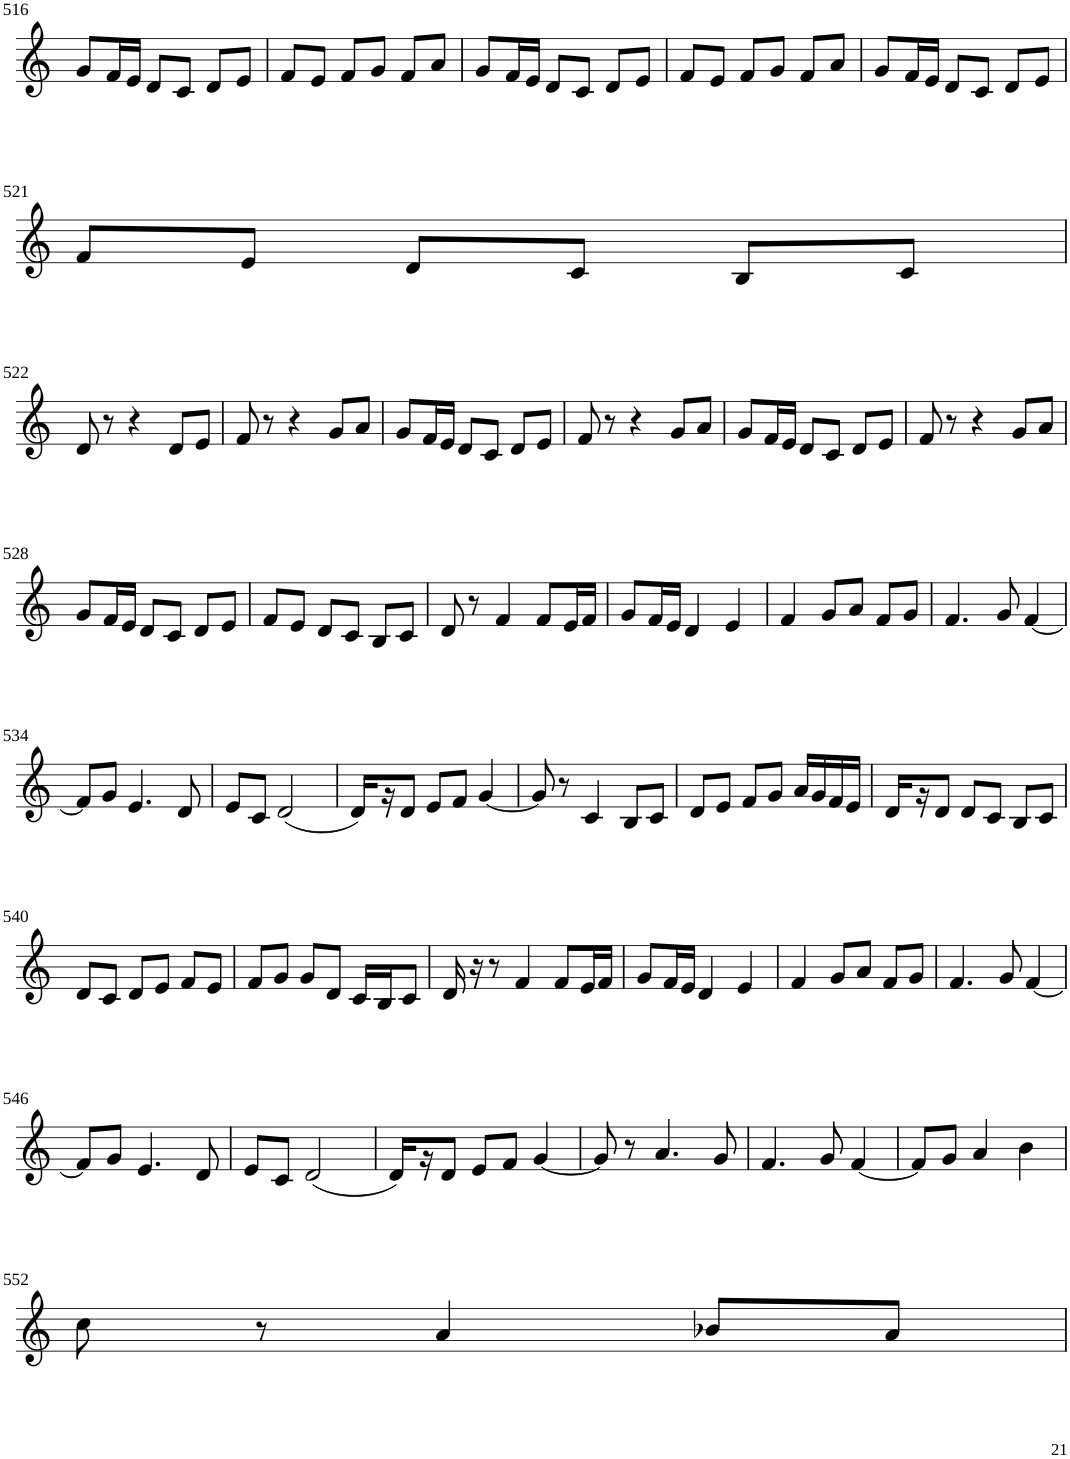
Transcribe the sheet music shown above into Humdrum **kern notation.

**kern
*part1
*staff1
*I"Violin
!!LO:PB:g=z
*clefG2
*k[]
*C:
*M3/4
=516
8g/L
16f/L
16e/JJ
8d/L
8c/J
8d/L
8e/J
=517
8f/L
8e/J
8f/L
8g/J
8f/L
8a/J
=518
8g/L
16f/L
16e/JJ
8d/L
8c/J
8d/L
8e/J
=519
8f/L
8e/J
8f/L
8g/J
8f/L
8a/J
=520
8g/L
16f/L
16e/JJ
8d/L
8c/J
8d/L
8e/J
!!LO:LB:g=z
=521
8f/L
8e/J
8d/L
8c/J
8B/L
8c/J
!!LO:LB:g=z
=522
8d/
8r
4r
8d/L
8e/J
=523
8f/
8r
4r
8g/L
8a/J
=524
8g/L
16f/L
16e/JJ
8d/L
8c/J
8d/L
8e/J
=525
8f/
8r
4r
8g/L
8a/J
=526
8g/L
16f/L
16e/JJ
8d/L
8c/J
8d/L
8e/J
=527
8f/
8r
4r
8g/L
8a/J
!!LO:LB:g=z
=528
8g/L
16f/L
16e/JJ
8d/L
8c/J
8d/L
8e/J
=529
8f/L
8e/J
8d/L
8c/J
8B/L
8c/J
=530
8d/
8r
4f/
8f/L
16e/L
16f/JJ
=531
8g/L
16f/L
16e/JJ
4d/
4e/
=532
4f/
8g/L
8a/J
8f/L
8g/J
=533
4.f/
8g/
[4f/
!!LO:LB:g=z
=534
8f/L]
8g/J
4.e/
8d/
=535
8e/L
8c/J
(2d/
=536
16d/LL)
16r
8d/J
8e/L
8f/J
[4g/
=537
8g/]
8r
4c/
8B/L
8c/J
=538
8d/L
8e/J
8f/L
8g/J
16a/LL
16g/
16f/
16e/JJ
=539
16d/LL
16r
8d/J
8d/L
8c/J
8B/L
8c/J
!!LO:LB:g=z
=540
8d/L
8c/J
8d/L
8e/J
8f/L
8e/J
=541
8f/L
8g/J
8g/L
8d/J
16c/LL
16B/J
8c/J
=542
16d/
16r
8r
4f/
8f/L
16e/L
16f/JJ
=543
8g/L
16f/L
16e/JJ
4d/
4e/
=544
4f/
8g/L
8a/J
8f/L
8g/J
=545
4.f/
8g/
[4f/
!!LO:LB:g=z
=546
8f/L]
8g/J
4.e/
8d/
=547
8e/L
8c/J
(2d/
=548
16d/LL)
16r
8d/J
8e/L
8f/J
[4g/
=549
8g/]
8r
4.a/
8g/
=550
4.f/
8g/
[4f/
=551
8f/L]
8g/J
4a/
4b\
!!LO:LB:g=z
=552
8cc\
8r
4a/
8b-X/L
8a/J
=
*-
